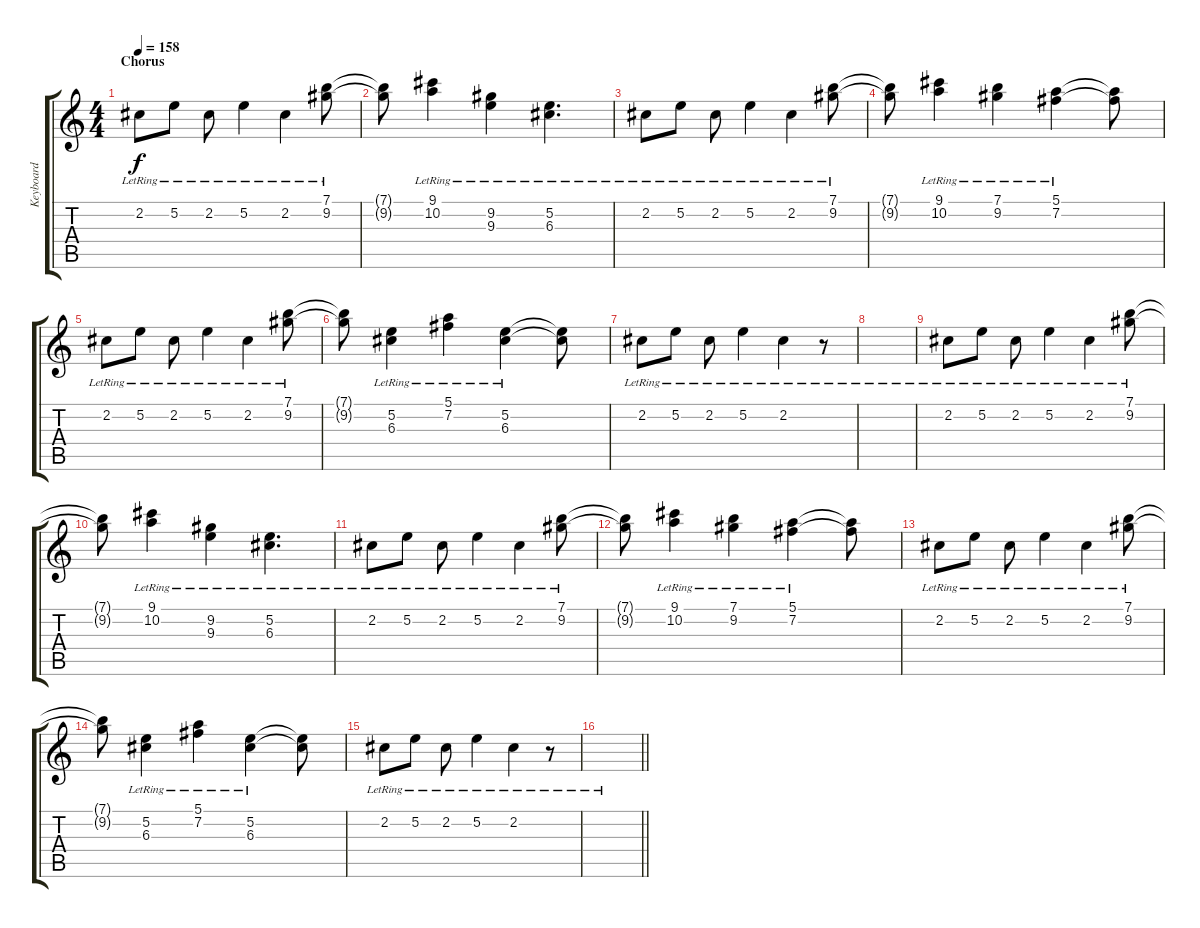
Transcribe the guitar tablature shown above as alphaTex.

\track ("Keyboard" "Keyboard") {instrument electricpiano1}
\staff {score tabs}
\tuning (E5 B4 G4 D4 A3 E3) {hide}
\ts (4 4)
\section ("" "Chorus")
\tempo 158
\clef g2
\ks c
2.2{lr}.8{dy f instrument electricpiano1} 5.2{lr}.8 2.2{lr}.8 5.2{lr}.4 2.2{lr}.4 (7.1{lr} 9.2{lr}).8 |
(7.1{t} 9.2{t}).8 (9.1{lr} 10.2{lr}).4 (9.2{lr} 9.3{lr}).4 (5.2{lr} 6.3{lr}).4{d} |
2.2{lr}.8 5.2{lr}.8 2.2{lr}.8 5.2{lr}.4 2.2{lr}.4 (7.1{lr} 9.2{lr}).8 |
(7.1{t} 9.2{t}).8 (9.1{lr} 10.2{lr}).4 (7.1{lr} 9.2{lr}).4 (5.1{lr} 7.2{lr}).4 (5.1{t} 7.2{t}).8 |
2.2{lr}.8{instrument electricpiano1} 5.2{lr}.8 2.2{lr}.8 5.2{lr}.4 2.2{lr}.4 (7.1{lr} 9.2{lr}).8 |
(7.1{t} 9.2{t}).8 (5.2{lr} 6.3{lr}).4 (5.1{lr} 7.2{lr}).4 (5.2{lr} 6.3{lr}).4 (5.2{t} 6.3{t}).8 |
2.2{lr}.8{instrument electricpiano1} 5.2{lr}.8 2.2{lr}.8 5.2{lr}.4 2.2{lr}.4 r.8 |
|
2.2{lr}.8{instrument electricpiano1} 5.2{lr}.8 2.2{lr}.8 5.2{lr}.4 2.2{lr}.4 (7.1{lr} 9.2{lr}).8 |
(7.1{t} 9.2{t}).8 (9.1{lr} 10.2{lr}).4 (9.2{lr} 9.3{lr}).4 (5.2{lr} 6.3{lr}).4{d} |
2.2{lr}.8 5.2{lr}.8 2.2{lr}.8 5.2{lr}.4 2.2{lr}.4 (7.1{lr} 9.2{lr}).8 |
(7.1{t} 9.2{t}).8 (9.1{lr} 10.2{lr}).4 (7.1{lr} 9.2{lr}).4 (5.1{lr} 7.2{lr}).4 (5.1{t} 7.2{t}).8 |
2.2{lr}.8{instrument electricpiano1} 5.2{lr}.8 2.2{lr}.8 5.2{lr}.4 2.2{lr}.4 (7.1{lr} 9.2{lr}).8 |
(7.1{t} 9.2{t}).8 (5.2{lr} 6.3{lr}).4 (5.1{lr} 7.2{lr}).4 (5.2{lr} 6.3{lr}).4 (5.2{t} 6.3{t}).8 |
2.2{lr}.8{instrument electricpiano1} 5.2{lr}.8 2.2{lr}.8 5.2{lr}.4 2.2{lr}.4 r.8 |
\barLineRight lightlight
